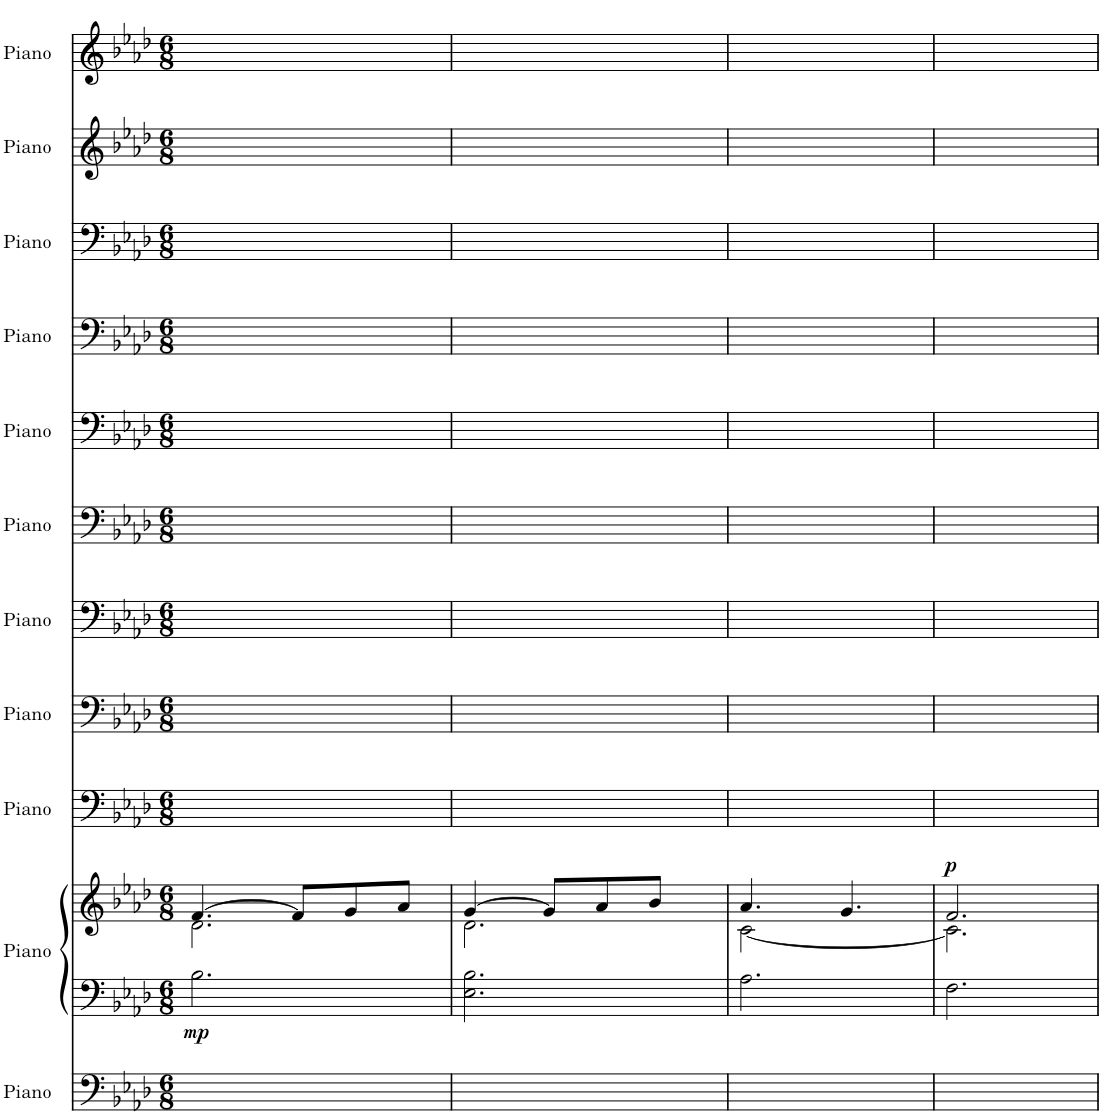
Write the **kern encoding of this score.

**kern	**kern	**kern	**dynam	**kern	**kern	**kern	**kern	**kern	**kern	**kern	**kern	**kern
*part11	*part10	*part10	*part10	*part9	*part8	*part7	*part6	*part5	*part4	*part3	*part2	*part1
*staff12	*staff11	*staff10	*staff10/11	*staff9	*staff8	*staff7	*staff6	*staff5	*staff4	*staff3	*staff2	*staff1
*I"Piano	*I"Piano	*	*	*I"Piano	*I"Piano	*I"Piano	*I"Piano	*I"Piano	*I"Piano	*I"Piano	*I"Piano	*I"Piano
*I'Pno.	*I'Pno	*	*	*I'Pno.	*I'Pno.	*I'Pno.	*I'Pno.	*I'Pno.	*I'Pno.	*I'Pno.	*I'Pno.	*I'Pno.
*clefF4	*clefF4	*clefG2	*	*clefF4	*clefF4	*clefF4	*clefF4	*clefF4	*clefF4	*clefF4	*clefG2	*clefG2
*k[b-e-a-d-]	*k[b-e-a-d-]	*k[b-e-a-d-]	*	*k[b-e-a-d-]	*k[b-e-a-d-]	*k[b-e-a-d-]	*k[b-e-a-d-]	*k[b-e-a-d-]	*k[b-e-a-d-]	*k[b-e-a-d-]	*k[b-e-a-d-]	*k[b-e-a-d-]
*M6/8	*M6/8	*M6/8	*	*M6/8	*M6/8	*M6/8	*M6/8	*M6/8	*M6/8	*M6/8	*M6/8	*M6/8
=1	=1	=1	=1	=1	=1	=1	=1	=1	=1	=1	=1	=1
*	*	*^	*	*	*	*	*	*	*	*	*	*
!	!	!	!	!LO:DY:b=2	!	!	!	!	!	!	!	!	!
2.ryy	2.B-\	[>4.f/	2.d-\	mp	2.ryy	2.ryy	2.ryy	2.ryy	2.ryy	2.ryy	2.ryy	2.ryy	2.ryy
.	.	8f/L]	.	.	.	.	.	.	.	.	.	.	.
.	.	8g/	.	.	.	.	.	.	.	.	.	.	.
.	.	8a-/J	.	.	.	.	.	.	.	.	.	.	.
=2	=2	=2	=2	=2	=2	=2	=2	=2	=2	=2	=2	=2	=2
2.ryy	2.E-\ 2.B-\	[>4g/	2.d-\	.	2.ryy	2.ryy	2.ryy	2.ryy	2.ryy	2.ryy	2.ryy	2.ryy	2.ryy
.	.	8g/L]	.	.	.	.	.	.	.	.	.	.	.
.	.	8a-/	.	.	.	.	.	.	.	.	.	.	.
.	.	8b-/J	.	.	.	.	.	.	.	.	.	.	.
.	.	8ryy	.	.	.	.	.	.	.	.	.	.	.
=3	=3	=3	=3	=3	=3	=3	=3	=3	=3	=3	=3	=3	=3
2.ryy	2.A-\	4.a-/	[<2c\	.	2.ryy	2.ryy	2.ryy	2.ryy	2.ryy	2.ryy	2.ryy	2.ryy	2.ryy
.	.	4.g/	.	.	.	.	.	.	.	.	.	.	.
.	.	.	4ryy	.	.	.	.	.	.	.	.	.	.
=4	=4	=4	=4	=4	=4	=4	=4	=4	=4	=4	=4	=4	=4
!	!	!	!	!LO:DY:a	!	!	!	!	!	!	!	!	!
2.ryy	2.F\	2.f/	2.c\]	p	2.ryy	2.ryy	2.ryy	2.ryy	2.ryy	2.ryy	2.ryy	2.ryy	2.ryy
*	*	*v	*v	*	*	*	*	*	*	*	*	*	*
=	=	=	=	=	=	=	=	=	=	=	=	=
*-	*-	*-	*-	*-	*-	*-	*-	*-	*-	*-	*-	*-
